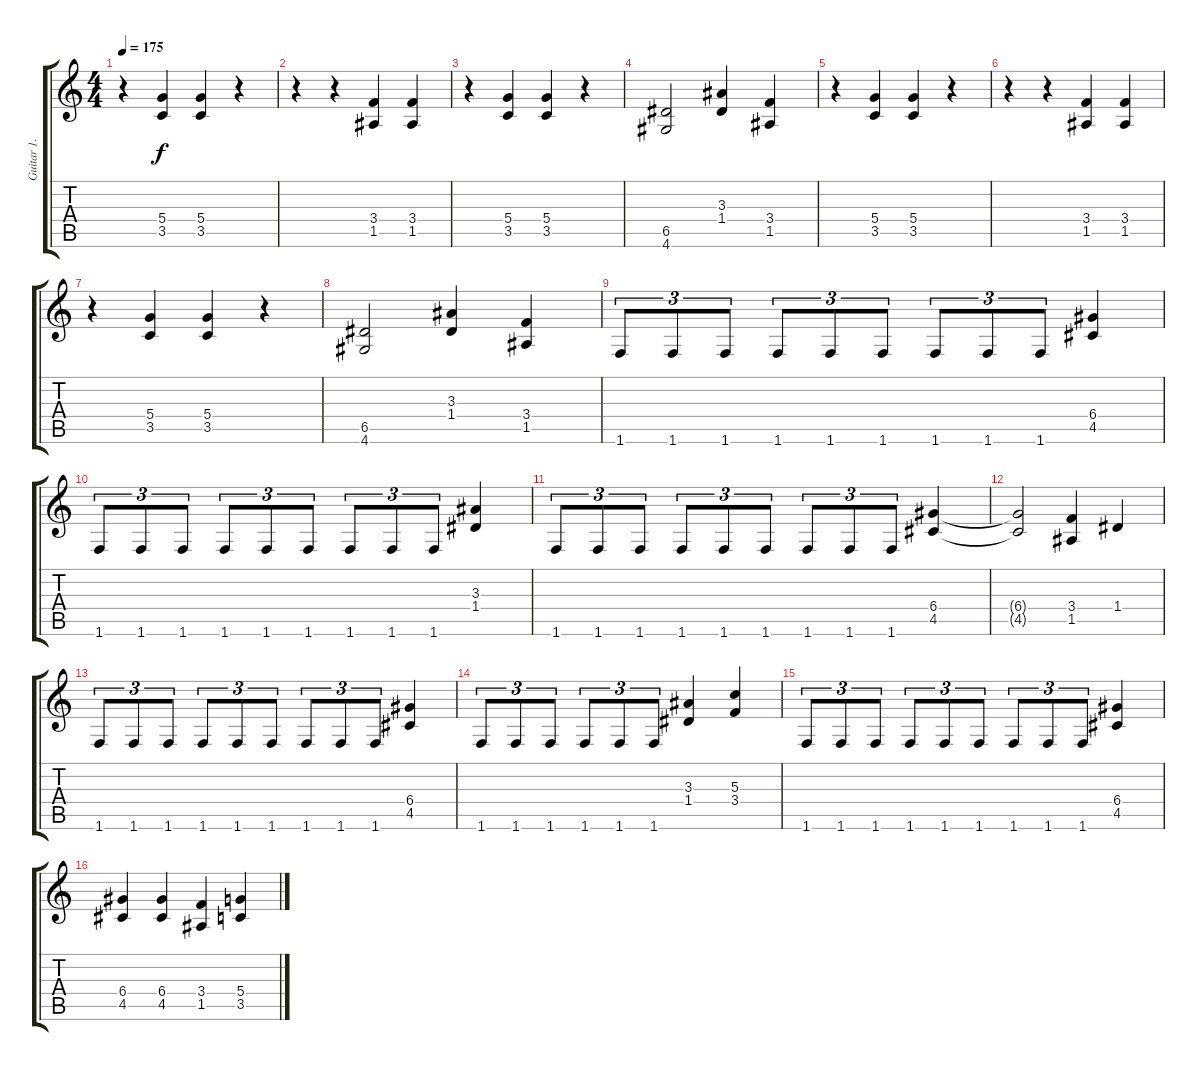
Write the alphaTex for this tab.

\track ("Guitar 1." "Guitar 1.") {instrument overdrivenguitar}
\staff {score tabs}
\tuning (E4 B3 G3 D3 A2 E2) {hide}
\ts (4 4)
\tempo 175
\clef g2
\ks c
r.4{dy f instrument overdrivenguitar} (5.4 3.5).4 (5.4 3.5).4 r.4 |
r.4 r.4 (3.4 1.5).4 (3.4 1.5).4 |
r.4 (5.4 3.5).4 (5.4 3.5).4 r.4 |
(6.5 4.6).2 (3.3 1.4).4 (3.4 1.5).4 |
r.4 (5.4 3.5).4 (5.4 3.5).4 r.4 |
r.4 r.4 (3.4 1.5).4 (3.4 1.5).4 |
r.4 (5.4 3.5).4 (5.4 3.5).4 r.4 |
(6.5 4.6).2 (3.3 1.4).4 (3.4 1.5).4 |
1.6.8{tu (3 2)} 1.6.8{tu (3 2)} 1.6.8{tu (3 2)} 1.6.8{tu (3 2)} 1.6.8{tu (3 2)} 1.6.8{tu (3 2)} 1.6.8{tu (3 2)} 1.6.8{tu (3 2)} 1.6.8{tu (3 2)} (6.4 4.5).4 |
1.6.8{tu (3 2)} 1.6.8{tu (3 2)} 1.6.8{tu (3 2)} 1.6.8{tu (3 2)} 1.6.8{tu (3 2)} 1.6.8{tu (3 2)} 1.6.8{tu (3 2)} 1.6.8{tu (3 2)} 1.6.8{tu (3 2)} (3.3 1.4).4 |
1.6.8{tu (3 2)} 1.6.8{tu (3 2)} 1.6.8{tu (3 2)} 1.6.8{tu (3 2)} 1.6.8{tu (3 2)} 1.6.8{tu (3 2)} 1.6.8{tu (3 2)} 1.6.8{tu (3 2)} 1.6.8{tu (3 2)} (6.4 4.5).4 |
(6.4{t} 4.5{t}).2 (3.4 1.5).4 1.4.4 |
1.6.8{tu (3 2)} 1.6.8{tu (3 2)} 1.6.8{tu (3 2)} 1.6.8{tu (3 2)} 1.6.8{tu (3 2)} 1.6.8{tu (3 2)} 1.6.8{tu (3 2)} 1.6.8{tu (3 2)} 1.6.8{tu (3 2)} (6.4 4.5).4 |
1.6.8{tu (3 2)} 1.6.8{tu (3 2)} 1.6.8{tu (3 2)} 1.6.8{tu (3 2)} 1.6.8{tu (3 2)} 1.6.8{tu (3 2)} (3.3 1.4).4 (5.3 3.4).4 |
1.6.8{tu (3 2)} 1.6.8{tu (3 2)} 1.6.8{tu (3 2)} 1.6.8{tu (3 2)} 1.6.8{tu (3 2)} 1.6.8{tu (3 2)} 1.6.8{tu (3 2)} 1.6.8{tu (3 2)} 1.6.8{tu (3 2)} (6.4 4.5).4 |
(6.4 4.5).4 (6.4 4.5).4 (3.4 1.5).4 (5.4 3.5).4
